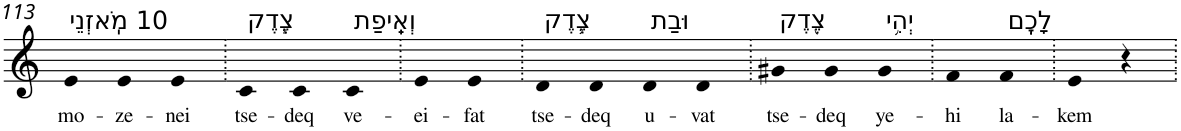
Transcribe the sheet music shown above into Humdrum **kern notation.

**kern	**text
*part1	*part1
*staff1	*staff1
*I"Piano	*
*I'Pno	*
!!LO:PB:g=z
*clefG2	*
*k[]	*
=113	=113
!LO:TX:a:t=10 מֹֽאזְנֵי	!
!	!LO:LY:b
4e	mo-
!	!LO:LY:b
4e	-ze-
!	!LO:LY:b
4e	-nei
=114.	=114.
!LO:TX:a:t=צֶ֧דֶק	!
!	!LO:LY:b
4c	tse-
!	!LO:LY:b
4c	-deq
!LO:TX:a:t=וְאֵֽיפַת	!
!	!LO:LY:b
4c	ve-
=115.	=115.
!	!LO:LY:b
4e	-ei-
!	!LO:LY:b
4e	-fat
=116.	=116.
!LO:TX:a:t=צֶ֛דֶק	!
!	!LO:LY:b
4d	tse-
!	!LO:LY:b
4d	-deq
!LO:TX:a:t=וּבַת	!
!	!LO:LY:b
4d	u-
!	!LO:LY:b
4d	-vat
=117.	=117.
!LO:TX:a:t=צֶ֖דֶק	!
!	!LO:LY:b
4g#X	tse-
!	!LO:LY:b
4g#	-deq
!LO:TX:a:t=יְהִ֥י	!
!	!LO:LY:b
4g#	ye-
=118.	=118.
!	!LO:LY:b
4f	-hi
!LO:TX:a:t=לָכֶֽם	!
!	!LO:LY:b
4f	la-
=119.	=119.
!	!LO:LY:b
4e	-kem
4r	.
=.	=.
*-	*-
